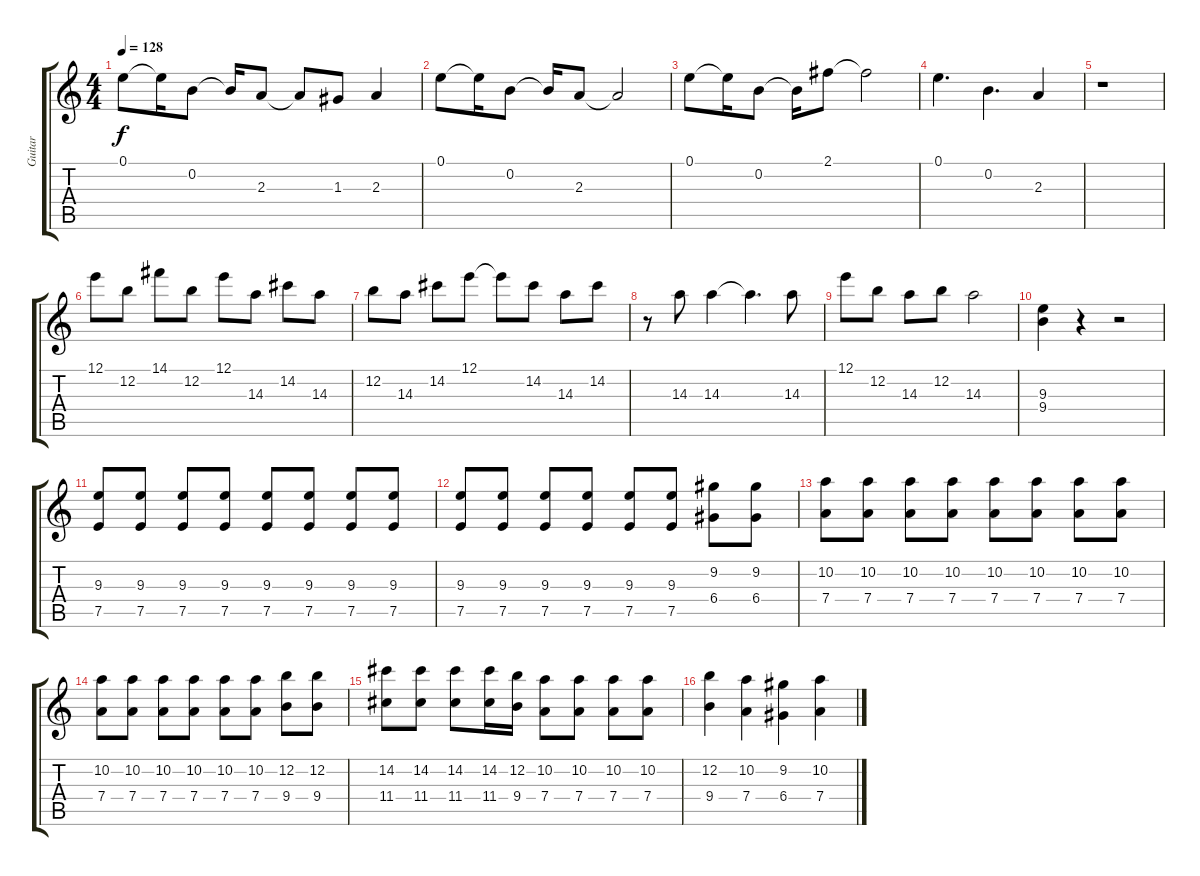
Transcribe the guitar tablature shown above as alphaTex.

\track ("Guitar" "Guitar") {instrument overdrivenguitar}
\staff {score tabs}
\tuning (E4 B3 G3 D3 A2 E2) {hide}
\ts (4 4)
\tempo 128
\clef g2
\ks c
0.1.8{dy f} 0.1{t}.16 0.2.8 0.2{t}.16 2.3.8 2.3{t}.8 1.3.8 2.3.4 |
0.1.8 0.1{t}.16 0.2.8 0.2{t}.16 2.3.8 2.3{t}.2 |
0.1.8 0.1{t}.16 0.2.8 0.2{t}.16 2.1.8 2.1{t}.2 |
0.1.4{d} 0.2.4{d} 2.3.4 |
r.1 |
12.1.8 12.2.8 14.1.8 12.2.8 12.1.8 14.3.8 14.2.8 14.3.8 |
12.2.8 14.3.8 14.2.8 12.1.8 12.1{t}.8 14.2.8 14.3.8 14.2.8 |
r.8 14.3.8 14.3.4 14.3{t}.4{d} 14.3.8 |
12.1.8 12.2.8 14.3.8 12.2.8 14.3.2 |
(9.3 9.4).4 r.4 r.2 |
(9.3 7.5).8 (9.3 7.5).8 (9.3 7.5).8 (9.3 7.5).8 (9.3 7.5).8 (9.3 7.5).8 (9.3 7.5).8 (9.3 7.5).8 |
(9.3 7.5).8 (9.3 7.5).8 (9.3 7.5).8 (9.3 7.5).8 (9.3 7.5).8 (9.3 7.5).8 (9.2 6.4).8 (9.2 6.4).8 |
(10.2 7.4).8 (10.2 7.4).8 (10.2 7.4).8 (10.2 7.4).8 (10.2 7.4).8 (10.2 7.4).8 (10.2 7.4).8 (10.2 7.4).8 |
(10.2 7.4).8 (10.2 7.4).8 (10.2 7.4).8 (10.2 7.4).8 (10.2 7.4).8 (10.2 7.4).8 (12.2 9.4).8 (12.2 9.4).8 |
(14.2 11.4).8 (14.2 11.4).8 (14.2 11.4).8 (14.2 11.4).16 (12.2 9.4).16 (10.2 7.4).8 (10.2 7.4).8 (10.2 7.4).8 (10.2 7.4).8 |
(12.2 9.4).4 (10.2 7.4).4 (9.2 6.4).4 (10.2 7.4).4
